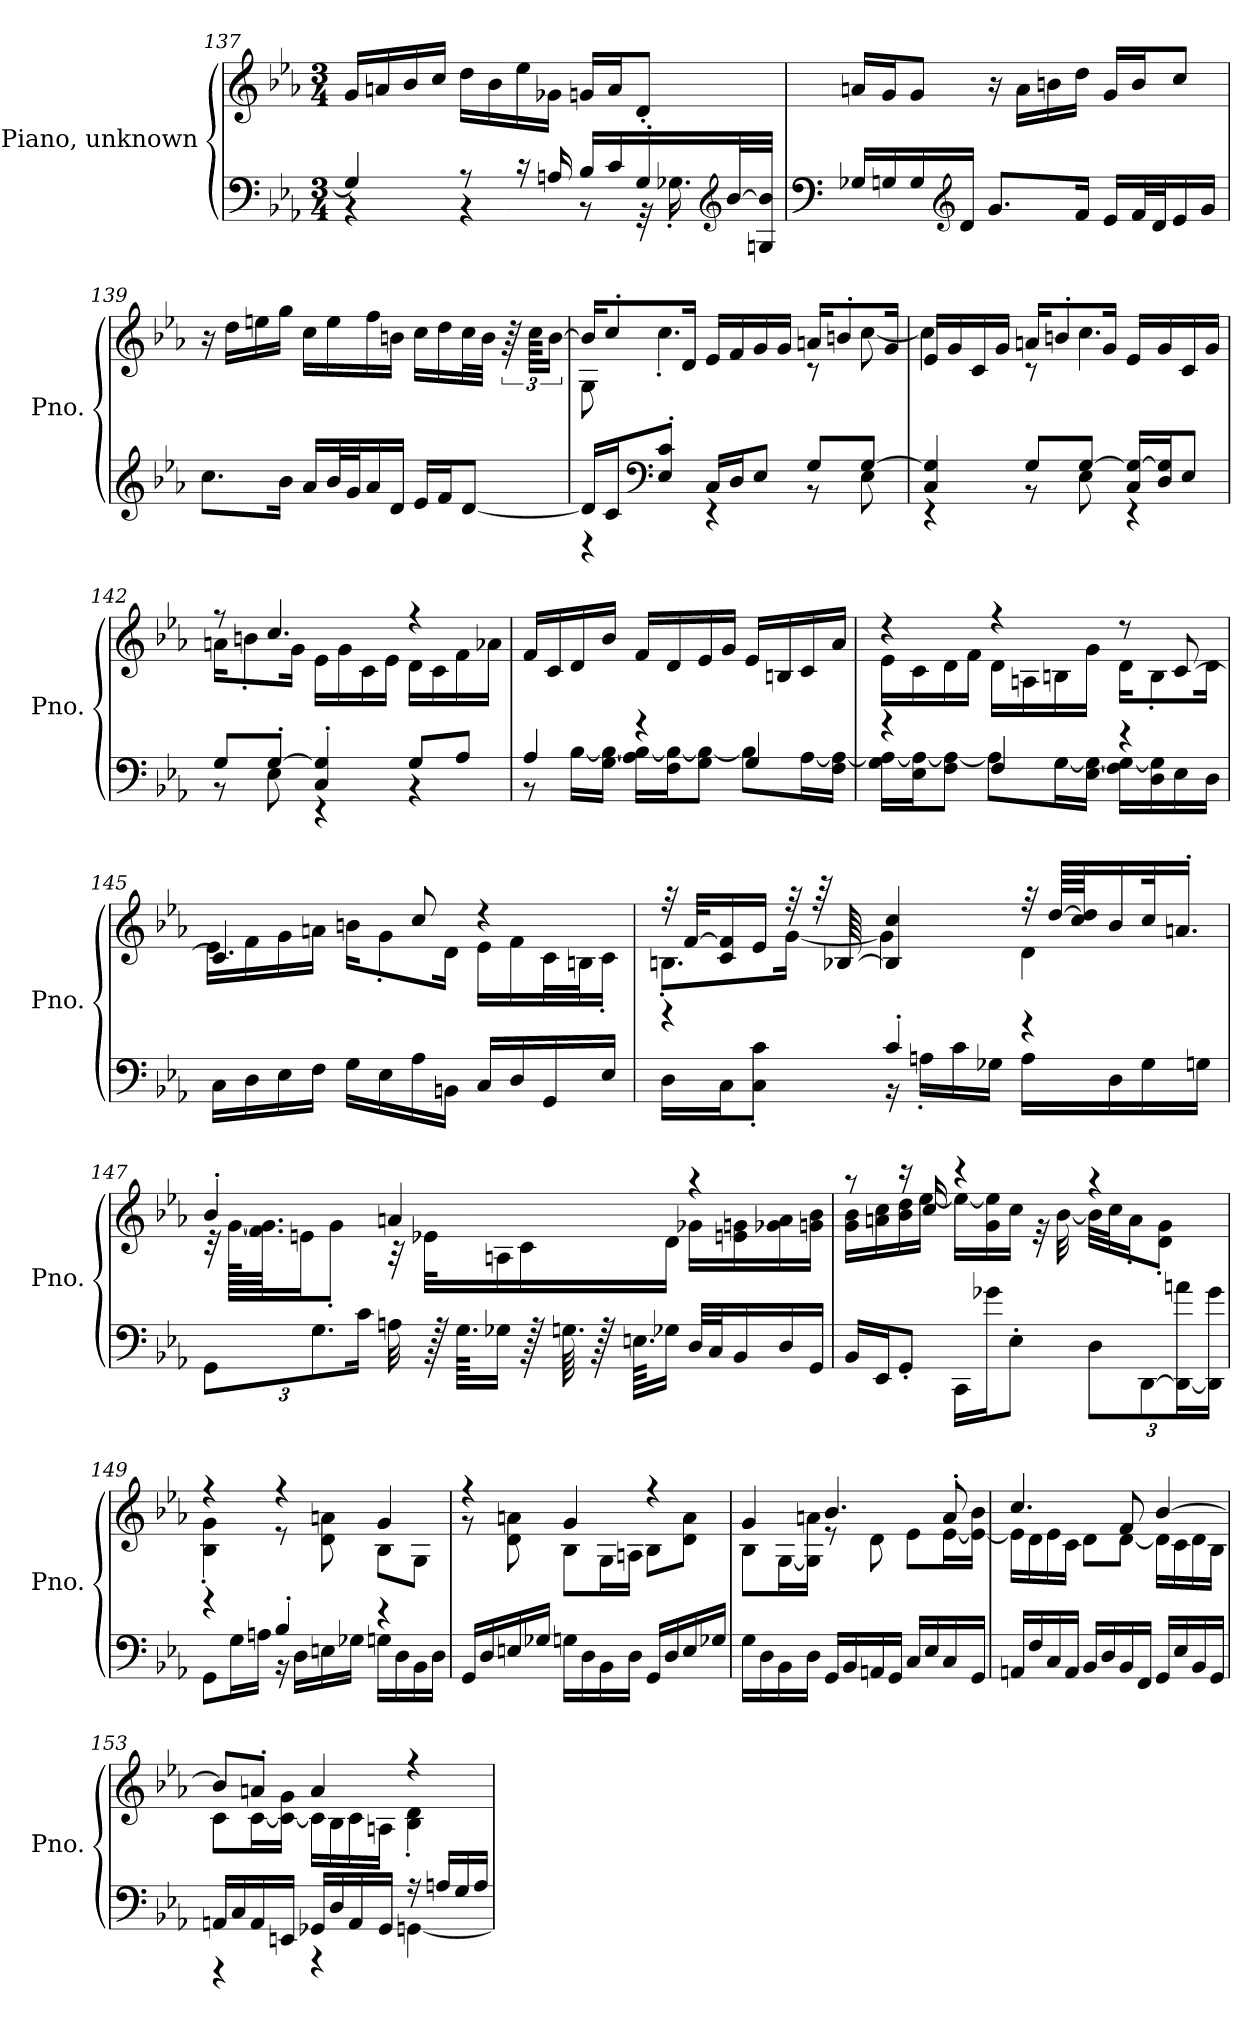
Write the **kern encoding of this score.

**kern	**kern
*part1	*part1
*staff2	*staff1
*I"Piano, unknown	*
*I'Pno.	*
*clefF4	*clefG2
*k[b-e-a-]	*k[b-e-a-]
*M3/4	*M3/4
=137	=137
*^	*
4G/]	4r	16g/LL
.	.	16an/
.	.	16b-/
.	.	16cc/JJ
8r	4r	16dd\LL
.	.	16b-\
16r	.	16ee-\
16An/	.	16g-X\JJ
16B-/LL	8r	16gn/LL
16c/	.	16a/J
16G'/	32r	8d'/J
.	16.G-X'\	.
*clefG2	*	*
[32b-/L	.	.
32Gn/ 32b-/]JJJ	.	.
*v	*v	*
!!LO:LB:g=z
=138	=138
*clefF4	*
16G-X/LL	16an/LL
16Gn/	16g/J
16G/	8g/J
*clefG2	*
16d/JJ	.
8.g/L	16r
.	16a\LL
.	16bn\
16f/Jk	16dd\JJ
16e-/LL	16g/LL
32f/L	16b/J
32d/J	.
16e-/	8cc/J
16g/JJ	.
=139	=139
8.cc\L	16r
.	16dd\LL
.	16een\
16b-\Jk	16gg\JJ
16a-/LL	16cc\LL
32b-/L	16ee\
32g/J	.
16a-/	16ff\
16d/JJ	16bn\JJ
16e-/LL	16cc\LL
16f/J	16dd\
[8d/J	32cc\L
.	32b\JJJ
.	96r
.	96cc\KKLL
.	[24b\JJ
!!LO:LB:g=z
=140	=140
*^	*^
16d/LL]	4r	16b/KL]	8G\
16c/J	.	8cc'/	.
*clefF4	*	*	*
8E-/' 8c/'J	.	.	4.cc'\
.	.	16d/Jk	.
16C/LL	4r	16e-/LL	.
16D/J	.	16f/	.
8E-/J	.	16g/	.
.	.	16g/JJ	.
8G/L	8r	16an/KL	8r
.	.	8bn'/	.
[8G/J	8E-\	.	[8cc\
.	.	16g/Jk	.
=141	=141	=141	=141
4C/ 4G/]	4r	16e-/LL	4cc\]
.	.	16g/	.
.	.	16c/	.
.	.	16g/JJ	.
8G/L	8r	16an/KL	8r
.	.	8bn'/	.
[8G/J	8E-\	.	4.cc\
.	.	16g/Jk	.
16C/ 16G/_LL	4r	16e-/LL	.
16D/ 16G/]J	.	16g/	.
8E-/J	.	16c/	.
.	.	16g/JJ	.
=142	=142	=142	=142
8G/L	8r	8r	16an\KL
.	.	.	8bn'\
[8G'/J	8E-\	4.cc/	.
.	.	.	16g\Jk
4C/' 4G/]'	4r	.	16e-\LL
.	.	.	16g\
.	.	.	16c\
.	.	.	16e-\JJ
8G/L	4r	4r	16d\LL
.	.	.	16c\
8A-/J	.	.	16f\
.	.	.	16a-X\JJ
*	*	*v	*v
!!LO:PB:g=z
=143	=143	=143
4A-/	8r	16f/LL
.	.	16c/
.	[16B-\LL	16d/
.	16G\ 16B-\_JJ	16b-/JJ
4r	16A-\ 16B-\_LL	16f/LL
.	16F\ 16B-\_J	16d/
.	8G\ 8B-\_J	16e-/
.	.	16g/JJ
4G/	8B-\L]	16e-/LL
.	.	16Bn/
.	[16A-\L	16c/
.	16F\ 16A-\_JJ	16a-/JJ
=144	=144	=144
*	*	*^
4r	16G\ 16A-\_LL	4r	16e-\LL
.	16E-\ 16A-\_J	.	16c\
.	8F\ 8A-\_J	.	16d\
.	.	.	16f\JJ
4F/	8A-\L]	4r	16d\LL
.	.	.	16An\
.	[16G\L	.	16Bn\
.	16E-\ 16G\_JJ	.	16g\JJ
4r	16F\ 16G\_LL	8r	16d\KL
.	16D\ 16G\]	.	8B'\
.	16E-\	[8c/	.
.	16D\JJ	.	16d\Jk
*v	*v	*	*
!!LO:LB:g=z	!!
=145	=145	=145
16C\LL	4.c/]	16e-\LL
16D\	.	16f\
16E-\	.	16g\
16F\JJ	.	16an\JJ
16G\LL	.	16bn\KL
16E-\	.	8g'\
16A-\	8cc/	.
16BBn\JJ	.	16d\Jk
16C/LL	4r	16e-\LL
16D/	.	16f\
16GG/	.	32c\L
.	.	32Bn\J
16E-/JJ	.	16c'\JJ
=146	=146	=146
*^	*	*
4r	16D\LL	32r	8.Bn'\L
.	.	[32f/KLL	.
.	16C\J	16c/ 16f/]	.
.	8C\' 8c\'J	16e-/JJ	.
.	.	32r	[16g\Jk
.	.	64r	.
.	.	[64B-X/	.
4c'/	16r	4B-/] 4cc/	4g\]
.	16An'\LL	.	.
.	16c\	.	.
.	16G-X\JJ	.	.
4r	16A\LL	32r	4d\
.	.	[64dd/LLLL	.
.	.	64cc/ 64dd/]JJ	.
.	16D\	16b-/	.
.	16G-\	32cc/K	.
.	.	16.an'/JJ	.
.	16Gn\JJ	.	.
*v	*v	*	*
!!LO:LB:g=z	!!
=147	=147	=147
*Xbrackettup	*	*
12GG\L	4b-'/	32r
.	.	[128g\KLLLL
.	.	64.f\ 64.g\]JJ
.	.	16en\J
12.G\	.	.
.	.	8g'\J
24c\Jk	.	.
32An\	4an/	32r
128r	.	32e-X\KLL
64.G\KKLL	.	.
16G-X\JJ	.	16An\
128r	.	16c\
64.Gn\	.	.
128r	.	.
64.En\KKLL	.	.
16G-X\JJ	.	16d\JJ
32D/LLL	4r	16g-X\LL
32C/J	.	.
16BB-/	.	16en\ 16gn\
16D/	.	16g-X\ 16a\
16GG/JJ	.	16gn\ 16b-\JJ
!!LO:LB:g=z	!!
=148	=148	=148
16BB-/LL	8r	16g\ 16b-\LL
16EE-/J	.	16an\ 16cc\
8GG'/J	16r	16b-\ 16dd\
.	16cc/	[16ee-\JJ
16CC\LL	4r	16ee-\LL_
16g-X\J	.	16g\ 16ee-\]
8E-'\J	.	16cc\JJ
.	.	32r
.	.	[32b-\
12D\L	4r	32b-\LLL]
.	.	32cc\J
.	.	16a'\J
[12DD\	.	.
.	.	8d\' 8g\'J
24DD\_ 24an\L	.	.
24DD\] 24g-\JJ	.	.
=149	=149	=149
*^	*	*
4r	8GG\L	4r	4B-\' 4g\'
.	16G\L	.	.
.	16An\JJ	.	.
4B-'/	16r	4r	8r
.	16D\LL	.	.
.	16En\	.	8d\ 8an\
.	16G-X\JJ	.	.
4r	16Gn\LL	4g/	8B-\L
.	16D\	.	.
.	16BB-\	.	8G\J
.	16D\JJ	.	.
*v	*v	*	*
!!LO:LB:g=z	!!
=150	=150	=150
16GG/LL	4r	8r
16D/	.	.
16En/	.	8d\ 8an\
16G-X/JJ	.	.
16Gn\LL	4g/	8B-\L
16D\	.	.
16BB-\	.	16G\L
16D\JJ	.	16An\JJ
16GG/LL	4r	8B-\L
16D/	.	.
16E/	.	8d\ 8a\J
16G-X/JJ	.	.
=151	=151	=151
16G\LL	4g/	8B-\L
16D\	.	.
16BB-\	.	[16G\L
16D\JJ	.	16G\] 16an\JJ
16GG/LL	4.b-/	8r
16BB-/	.	.
16AAn/	.	8d\
16GG/JJ	.	.
16C/LL	.	8e-\L
16E-/	.	.
16C/	8a'/	[16e-\L
16GG/JJ	.	16e-\_ 16b-\JJ
=152	=152	=152
16AAn/LL	4.cc/	16e-\LL]
16F/	.	16d\
16C/	.	16e-\
16AA/JJ	.	16c\JJ
16BB-/LL	.	8d\L
16D/	.	.
16BB-/	8f/	[8d\J
16FF/JJ	.	.
16GG/LL	[4b-/	16d\LL]
16E-/	.	16c\
16BB-/	.	16d\
16GG/JJ	.	16B-\JJ
!!LO:LB:g=z	!!
=153	=153	=153
*^	*	*
16AAn/LL	4r	8b-/L]	8c\L
16C/	.	.	.
16AA/	.	8an'/J	[16c\L
16EEn/JJ	.	.	16c\_ 16g\JJ
16GG-X/LL	4r	4a/	16c\LL]
16D/	.	.	16B-\
16AA/	.	.	16c\
16GG-/JJ	.	.	16An\JJ
16r	[4GGn\	4r	4B-\' 4d\'
16An/LL	.	.	.
16G/	.	.	.
16A/JJ	.	.	.
*v	*v	*	*
*	*v	*v
=	=
*-	*-
